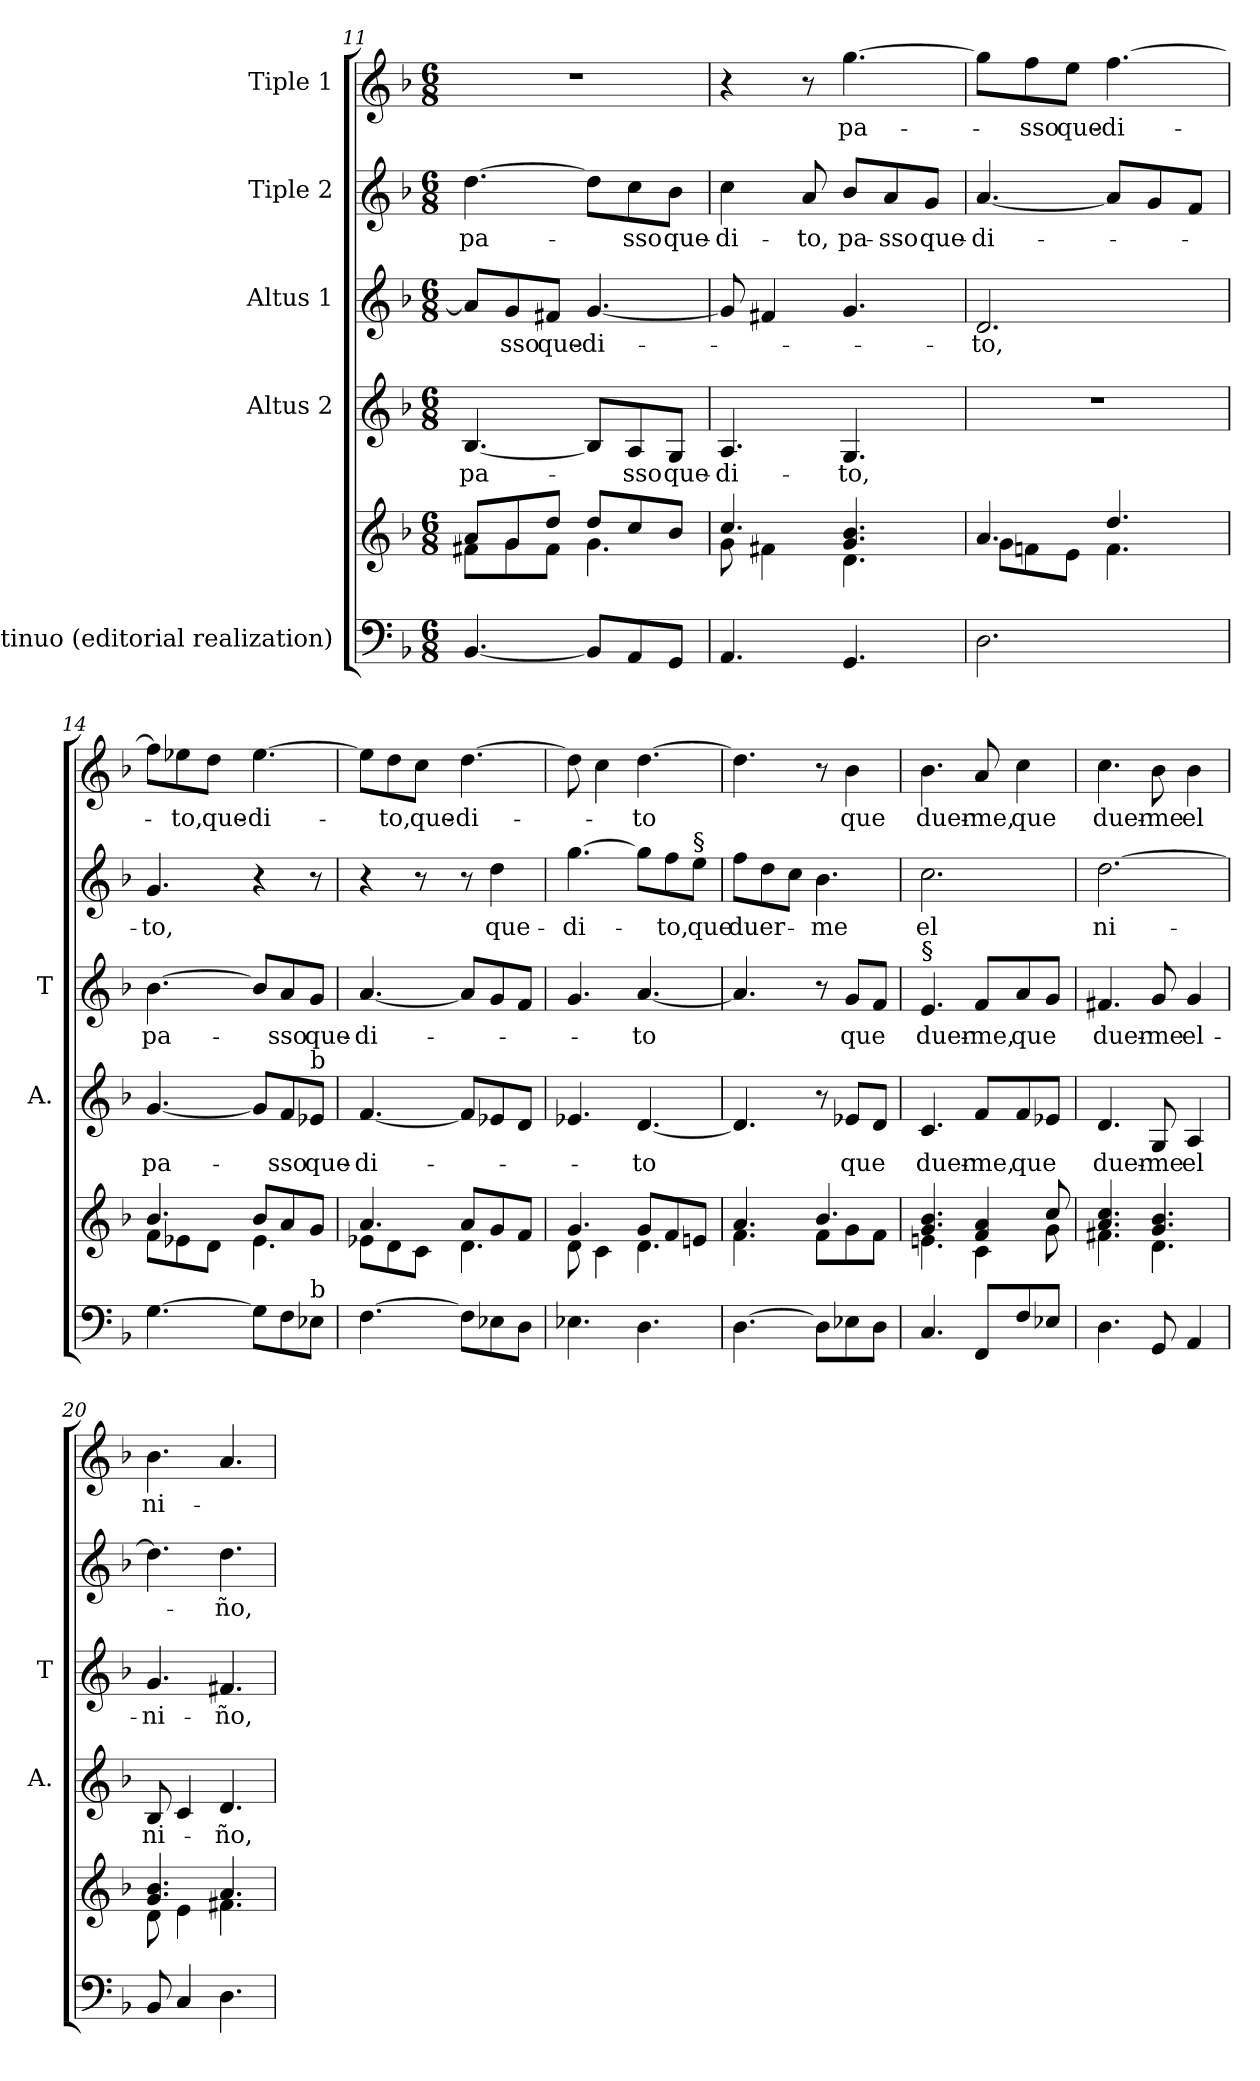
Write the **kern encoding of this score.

**kern	**kern	**kern	**text	**kern	**text	**kern	**text	**kern	**text
*part5	*part5	*part4	*part4	*part3	*part3	*part2	*part2	*part1	*part1
*staff6	*staff5	*staff4	*staff4	*staff3	*staff3	*staff2	*staff2	*staff1	*staff1
*I"Continuo (editorial realization)	*	*I"Altus 2	*	*I"Altus 1	*	*I"Tiple 2	*	*I"Tiple 1	*
*	*	*I'A.	*	*I'T	*	*	*	*	*
*clefF4	*clefG2	*clefG2	*	*clefG2	*	*clefG2	*	*clefG2	*
*	*	*	*	*ITrd7c12	*	*	*	*	*
*k[b-]	*k[b-]	*k[b-]	*	*k[b-]	*	*k[b-]	*	*k[b-]	*
*F:	*F:	*F:	*	*F:	*	*F:	*	*F:	*
*M6/8	*M6/8	*M6/8	*	*M6/8	*	*M6/8	*	*M6/8	*
=11	=11	=11	=11	=11	=11	=11	=11	=11	=11
*	*^	*	*	*	*	*	*	*	*
!	!	!	!	!LO:LY:b	!	!	!	!LO:LY:b	!LO:N:vis=1	!
[<4.BB-/	8a/L	8f#X\L	[<4.B-/	pa-	8A/L]	.	[>4.dd\	pa-	2.r	.
!	!	!	!	!	!	!LO:LY:b	!	!	!	!
.	8g/	8g\	.	.	8G/	-sso	.	.	.	.
!	!	!	!	!	!	!LO:LY:b	!	!	!	!
.	8dd/J	8f#\J	.	.	8F#X/J	que-	.	.	.	.
!	!	!	!	!	!	!LO:LY:b	!	!	!	!
8BB-/L]	8dd/L	4.g\	8B-/L]	.	[<4.G/	-di-	8dd\L]	.	.	.
!	!	!	!	!LO:LY:b	!	!	!	!LO:LY:b	!	!
8AA/	8cc/	.	8A/	-sso	.	.	8cc\	-sso	.	.
!	!	!	!	!LO:LY:b	!	!	!	!LO:LY:b	!	!
8GG/J	8b-/J	.	8G/J	que-	.	.	8b-\J	que-	.	.
!!LO:LB:g=z
=12	=12	=12	=12	=12	=12	=12	=12	=12	=12	=12
!	!	!	!	!LO:LY:b	!	!	!	!LO:LY:b	!	!
4.AA/	4.cc/	8g\	4.A/	-di-	8G/]	.	4cc\	-di-	4r	.
.	.	4f#X\	.	.	4F#X/	.	.	.	.	.
!	!	!	!	!	!	!	!	!LO:LY:b	!	!
.	.	.	.	.	.	.	8a/	-to,	8r	.
!	!	!	!	!LO:LY:b	!	!	!	!LO:LY:b	!	!LO:LY:b
4.GG/	4.g/ 4.b-/	4.d\	4.G/	-to,	4.G/	.	8b-/L	pa-	[>4.gg\	pa-
!	!	!	!	!	!	!	!	!LO:LY:b	!	!
.	.	.	.	.	.	.	8a/	-sso	.	.
!	!	!	!	!	!	!	!	!LO:LY:b	!	!
.	.	.	.	.	.	.	8g/J	que-	.	.
=13	=13	=13	=13	=13	=13	=13	=13	=13	=13	=13
!	!	!	!LO:N:vis=1	!	!	!LO:LY:b	!	!LO:LY:b	!	!
2.D\	4.a/	8g\L	2.r	.	2.D/	-to,	[<4.a/	-di-	8gg\L]	.
!	!	!	!	!	!	!	!	!	!	!LO:LY:b
.	.	8fn\	.	.	.	.	.	.	8ff\	-sso
!	!	!	!	!	!	!	!	!	!	!LO:LY:b
.	.	8e\J	.	.	.	.	.	.	8ee\J	que-
!	!	!	!	!	!	!	!	!	!	!LO:LY:b
.	4.dd/	4.f\	.	.	.	.	8a/L]	.	[>4.ff\	-di-
.	.	.	.	.	.	.	8g/	.	.	.
.	.	.	.	.	.	.	8f/J	.	.	.
=14	=14	=14	=14	=14	=14	=14	=14	=14	=14	=14
!	!	!	!	!LO:LY:b	!	!LO:LY:b	!	!LO:LY:b	!	!
[>4.G\	4.b-/	8f\L	[<4.g/	pa-	[>4.B-\	pa-	4.g/	-to,	8ff\L]	.
!	!	!	!	!	!	!	!	!	!	!LO:LY:b
.	.	8e-X\	.	.	.	.	.	.	8ee-X\	-to,
!	!	!	!	!	!	!	!	!	!	!LO:LY:b
.	.	8d\J	.	.	.	.	.	.	8dd\J	que-
!	!	!	!	!	!	!	!	!	!	!LO:LY:b
8G\L]	8b-/L	4.e-\	8g/L]	.	8B-/L]	.	4r	.	[>4.ee-\	-di-
!	!	!	!	!LO:LY:b	!	!LO:LY:b	!	!	!	!
8F\	8a/	.	8f/	-sso	8A/	-sso	.	.	.	.
!	!	!	!LO:TX:a:t=b	!	!	!	!	!	!	!
!LO:TX:a:t=b	!	!	!	!	!	!	!	!	!	!
!	!	!	!	!LO:LY:b	!	!LO:LY:b	!	!	!	!
8E-\J	8g/J	.	8e-/J	que-	8G/J	que-	8r	.	.	.
=15	=15	=15	=15	=15	=15	=15	=15	=15	=15	=15
!	!	!	!	!LO:LY:b	!	!LO:LY:b	!	!	!	!
[>4.F\	4.a/	8e-\L	[<4.f/	-di-	[<4.A/	-di-	4r	.	8ee-\L]	.
!	!	!	!	!	!	!	!	!	!	!LO:LY:b
.	.	8d\	.	.	.	.	.	.	8dd\	-to,
!	!	!	!	!	!	!	!	!	!	!LO:LY:b
.	.	8c\J	.	.	.	.	8r	.	8cc\J	que-
!	!	!	!	!	!	!	!	!	!	!LO:LY:b
8F\L]	8a/L	4.d\	8f/L]	.	8A/L]	.	8r	.	[>4.dd\	-di-
!	!	!	!	!	!	!	!	!LO:LY:b	!	!
8E-X\	8g/	.	8e-X/	.	8G/	.	4dd\	que-	.	.
8D\J	8f/J	.	8d/J	.	8F/J	.	.	.	.	.
!!LO:PB:g=z
=16	=16	=16	=16	=16	=16	=16	=16	=16	=16	=16
!	!	!	!	!	!	!	!	!LO:LY:b	!	!
4.E-X\	4.g/	8d\	4.e-X/	.	4.G/	.	[>4.gg\	-di-	8dd\]	.
.	.	4c\	.	.	.	.	.	.	4cc\	.
!	!	!	!	!LO:LY:b	!	!LO:LY:b	!	!	!	!LO:LY:b
4.D\	8g/L	4.d\	[<4.d/	-to	[<4.A/	-to	8gg\L]	.	[>4.dd\	-to
!	!	!	!	!	!	!	!	!LO:LY:b	!	!
.	8f/	.	.	.	.	.	8ff\	-to,	.	.
!	!	!	!	!	!	!	!LO:TX:a:t=§	!	!	!
!	!	!	!	!	!	!	!	!LO:LY:b	!	!
.	8en/J	.	.	.	.	.	8ee\J	que	.	.
=17	=17	=17	=17	=17	=17	=17	=17	=17	=17	=17
!	!	!	!	!	!	!	!	!LO:LY:b	!	!
[>4.D\	4.a/	4.f\	4.d/]	.	4.A/]	.	8ff\L	duer-	4.dd\]	.
.	.	.	.	.	.	.	8dd\	.	.	.
.	.	.	.	.	.	.	8cc\J	.	.	.
!	!	!	!	!	!	!	!	!LO:LY:b	!	!
8D\L]	4.b-/	8f\L	8r	.	8r	.	4.b-\	-me	8r	.
!	!	!	!	!LO:LY:b	!	!LO:LY:b	!	!	!	!LO:LY:b
8E-X\	.	8g\	8e-X/L	que	8G/L	que	.	.	4b-\	que
8D\J	.	8f\J	8d/J	.	8F/J	.	.	.	.	.
=18	=18	=18	=18	=18	=18	=18	=18	=18	=18	=18
!	!	!	!	!	!LO:TX:a:t=§	!	!	!	!	!
!	!	!	!	!LO:LY:b	!	!LO:LY:b	!	!LO:LY:b	!	!LO:LY:b
4.C/	4.g/ 4.b-/	4.en\	4.c/	duer-	4.E/	duer-	2.cc\	el	4.b-\	duer-
!	!	!	!	!LO:LY:b	!	!LO:LY:b	!	!	!	!LO:LY:b
8FF/L	4f/ 4a/	4c\	8f/L	-me,	8F/L	-me,	.	.	8a/	-me,
!	!	!	!	!LO:LY:b	!	!LO:LY:b	!	!	!	!LO:LY:b
8F/	.	.	8f/	que	8A/	que	.	.	4cc\	que
8E-X/J	8cc/	8g\	8e-X/J	.	8G/J	.	.	.	.	.
=19	=19	=19	=19	=19	=19	=19	=19	=19	=19	=19
!	!	!	!	!LO:LY:b	!	!LO:LY:b	!	!LO:LY:b	!	!LO:LY:b
4.D\	4.a/ 4.cc/	4.f#X\	4.d/	duer-	4.F#X/	duer-	[>2.dd\	ni-	4.cc\	duer-
!	!	!	!	!LO:LY:b	!	!LO:LY:b	!	!	!	!LO:LY:b
8GG/	4.g/ 4.b-/	4.d\	8G/	-me	8G/	-me	.	.	8b-\	-me
!	!	!	!	!LO:LY:b	!	!LO:LY:b	!	!	!	!LO:LY:b
4AA/	.	.	4A/	el	4G/	el-	.	.	4b-\	el
=20	=20	=20	=20	=20	=20	=20	=20	=20	=20	=20
!	!	!	!	!LO:LY:b	!	!LO:LY:b	!	!	!	!LO:LY:b
8BB-/	4.g/ 4.b-/	8d\	8B-/	ni-	4.G/	-ni-	4.dd\]	.	4.b-\	ni-
4C/	.	4e\	4c/	.	.	.	.	.	.	.
!	!	!	!	!LO:LY:b	!	!LO:LY:b	!	!LO:LY:b	!	!
4.D\	4.a/	4.f#X\	4.d/	-ño,	4.F#X/	-ño,	4.dd\	-ño,	4.a/	.
*	*v	*v	*	*	*	*	*	*	*	*
=	=	=	=	=	=	=	=	=	=
*-	*-	*-	*-	*-	*-	*-	*-	*-	*-
